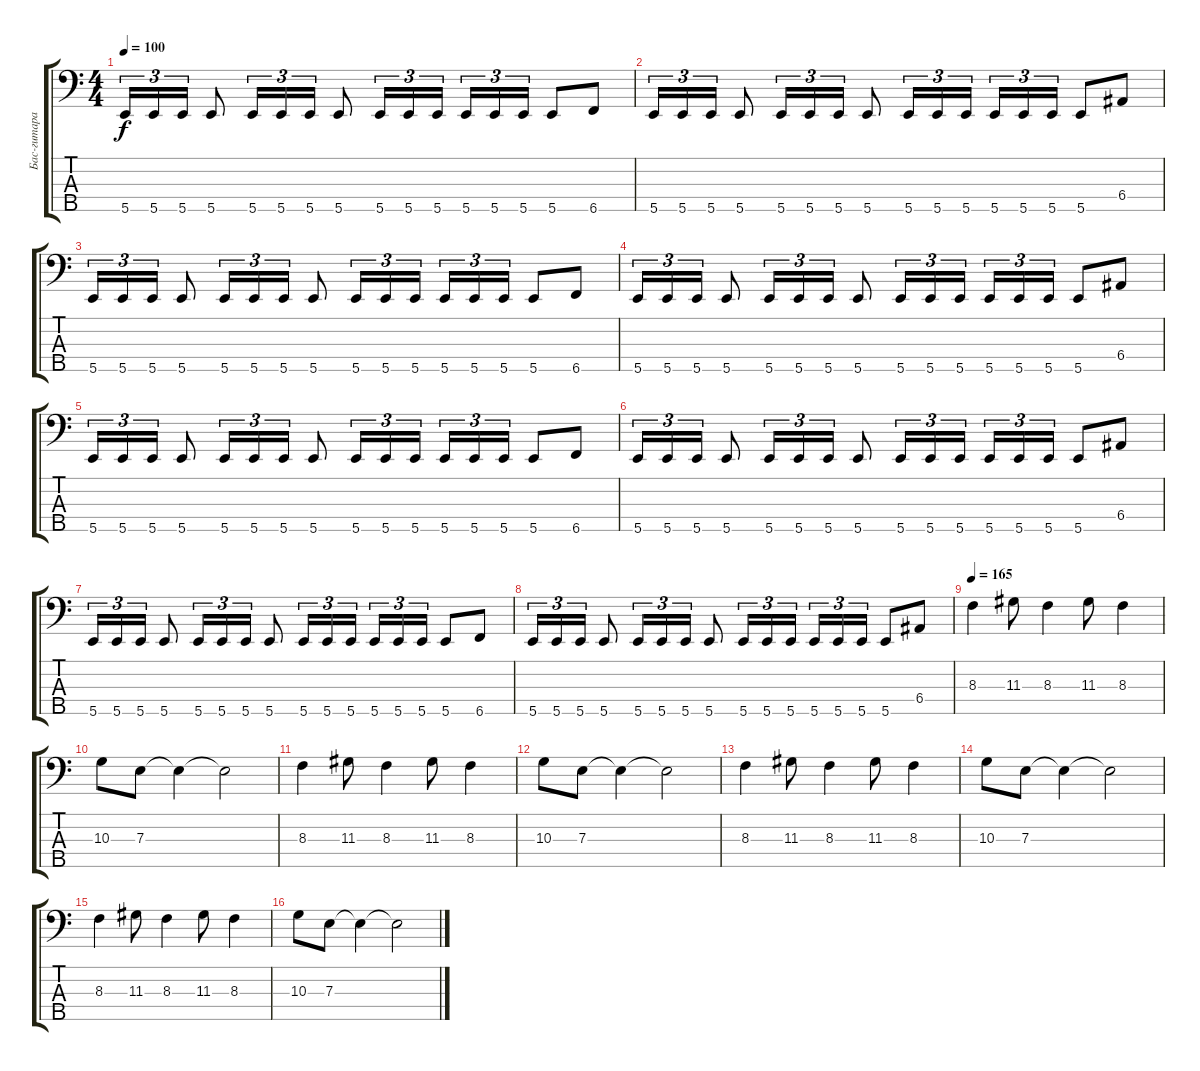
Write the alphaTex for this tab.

\track ("Бас-гитара (Вортекс)" "Бас-гитара") {instrument electricbassfinger}
\staff {score tabs}
\tuning (G2 D2 A1 E1 B0) {hide}
\ts (4 4)
\tempo 100
\clef f4
\ks c
5.5.16{tu (3 2) dy f} 5.5.16{tu (3 2)} 5.5.16{tu (3 2)} 5.5.8 5.5.16{tu (3 2)} 5.5.16{tu (3 2)} 5.5.16{tu (3 2)} 5.5.8 5.5.16{tu (3 2)} 5.5.16{tu (3 2)} 5.5.16{tu (3 2) beam splitsecondary} 5.5.16{tu (3 2)} 5.5.16{tu (3 2)} 5.5.16{tu (3 2)} 5.5.8 6.5.8 |
5.5.16{tu (3 2)} 5.5.16{tu (3 2)} 5.5.16{tu (3 2)} 5.5.8 5.5.16{tu (3 2)} 5.5.16{tu (3 2)} 5.5.16{tu (3 2)} 5.5.8 5.5.16{tu (3 2)} 5.5.16{tu (3 2)} 5.5.16{tu (3 2) beam splitsecondary} 5.5.16{tu (3 2)} 5.5.16{tu (3 2)} 5.5.16{tu (3 2)} 5.5.8 6.4.8 |
5.5.16{tu (3 2)} 5.5.16{tu (3 2)} 5.5.16{tu (3 2)} 5.5.8 5.5.16{tu (3 2)} 5.5.16{tu (3 2)} 5.5.16{tu (3 2)} 5.5.8 5.5.16{tu (3 2)} 5.5.16{tu (3 2)} 5.5.16{tu (3 2) beam splitsecondary} 5.5.16{tu (3 2)} 5.5.16{tu (3 2)} 5.5.16{tu (3 2)} 5.5.8 6.5.8 |
5.5.16{tu (3 2)} 5.5.16{tu (3 2)} 5.5.16{tu (3 2)} 5.5.8 5.5.16{tu (3 2)} 5.5.16{tu (3 2)} 5.5.16{tu (3 2)} 5.5.8 5.5.16{tu (3 2)} 5.5.16{tu (3 2)} 5.5.16{tu (3 2) beam splitsecondary} 5.5.16{tu (3 2)} 5.5.16{tu (3 2)} 5.5.16{tu (3 2)} 5.5.8 6.4.8 |
5.5.16{tu (3 2)} 5.5.16{tu (3 2)} 5.5.16{tu (3 2)} 5.5.8 5.5.16{tu (3 2)} 5.5.16{tu (3 2)} 5.5.16{tu (3 2)} 5.5.8 5.5.16{tu (3 2)} 5.5.16{tu (3 2)} 5.5.16{tu (3 2) beam splitsecondary} 5.5.16{tu (3 2)} 5.5.16{tu (3 2)} 5.5.16{tu (3 2)} 5.5.8 6.5.8 |
5.5.16{tu (3 2)} 5.5.16{tu (3 2)} 5.5.16{tu (3 2)} 5.5.8 5.5.16{tu (3 2)} 5.5.16{tu (3 2)} 5.5.16{tu (3 2)} 5.5.8 5.5.16{tu (3 2)} 5.5.16{tu (3 2)} 5.5.16{tu (3 2) beam splitsecondary} 5.5.16{tu (3 2)} 5.5.16{tu (3 2)} 5.5.16{tu (3 2)} 5.5.8 6.4.8 |
5.5.16{tu (3 2)} 5.5.16{tu (3 2)} 5.5.16{tu (3 2)} 5.5.8 5.5.16{tu (3 2)} 5.5.16{tu (3 2)} 5.5.16{tu (3 2)} 5.5.8 5.5.16{tu (3 2)} 5.5.16{tu (3 2)} 5.5.16{tu (3 2) beam splitsecondary} 5.5.16{tu (3 2)} 5.5.16{tu (3 2)} 5.5.16{tu (3 2)} 5.5.8 6.5.8 |
5.5.16{tu (3 2)} 5.5.16{tu (3 2)} 5.5.16{tu (3 2)} 5.5.8 5.5.16{tu (3 2)} 5.5.16{tu (3 2)} 5.5.16{tu (3 2)} 5.5.8 5.5.16{tu (3 2)} 5.5.16{tu (3 2)} 5.5.16{tu (3 2) beam splitsecondary} 5.5.16{tu (3 2)} 5.5.16{tu (3 2)} 5.5.16{tu (3 2)} 5.5.8 6.4.8 |
\tempo 165
8.3.4 11.3.8 8.3.4 11.3.8 8.3.4 |
10.3.8 7.3.8 7.3{t}.4 7.3{t}.2 |
8.3.4 11.3.8 8.3.4 11.3.8 8.3.4 |
10.3.8 7.3.8 7.3{t}.4 7.3{t}.2 |
8.3.4 11.3.8 8.3.4 11.3.8 8.3.4 |
10.3.8 7.3.8 7.3{t}.4 7.3{t}.2 |
8.3.4 11.3.8 8.3.4 11.3.8 8.3.4 |
10.3.8 7.3.8 7.3{t}.4 7.3{t}.2
